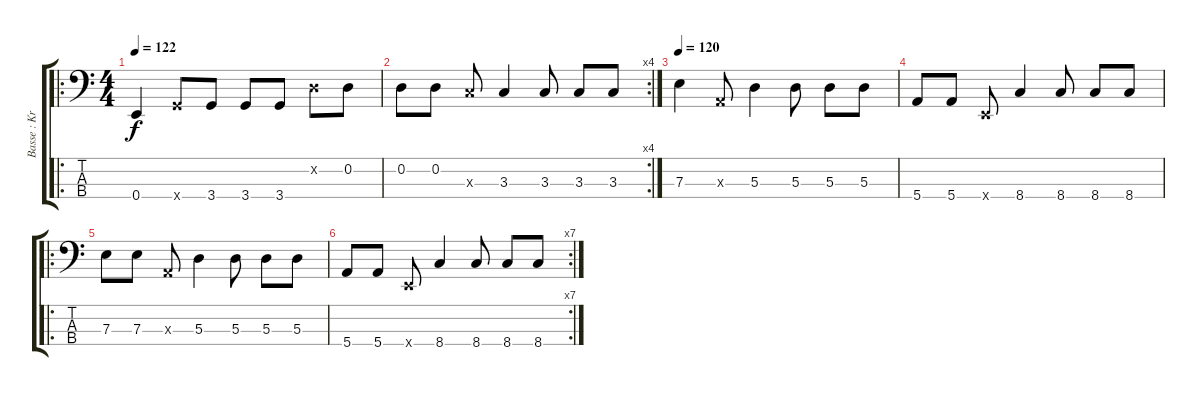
\track ("Basse : Kris Novoselic" "Basse : Kr") {instrument acousticbass}
\staff {score tabs}
\tuning (G2 D2 A1 E1) {hide}
\ro
\ts (4 4)
\tempo 122
\clef f4
\ks c
0.4.4{dy f} 3.4{x}.8 3.4.8 3.4.8 3.4.8 0.2{x}.8 0.2.8 |
\rc 4
0.2.8 0.2.8 3.3{x}.8 3.3.4 3.3.8 3.3.8 3.3.8 |
\tempo 120
7.3.4 0.3{x}.8 5.3.4 5.3.8 5.3.8 5.3.8 |
5.4.8 5.4.8 0.4{x}.8 8.4.4 8.4.8 8.4.8 8.4.8 |
\ro
7.3.8 7.3.8 0.3{x}.8 5.3.4 5.3.8 5.3.8 5.3.8 |
\rc 7
5.4.8 5.4.8 0.4{x}.8 8.4.4 8.4.8 8.4.8 8.4.8
